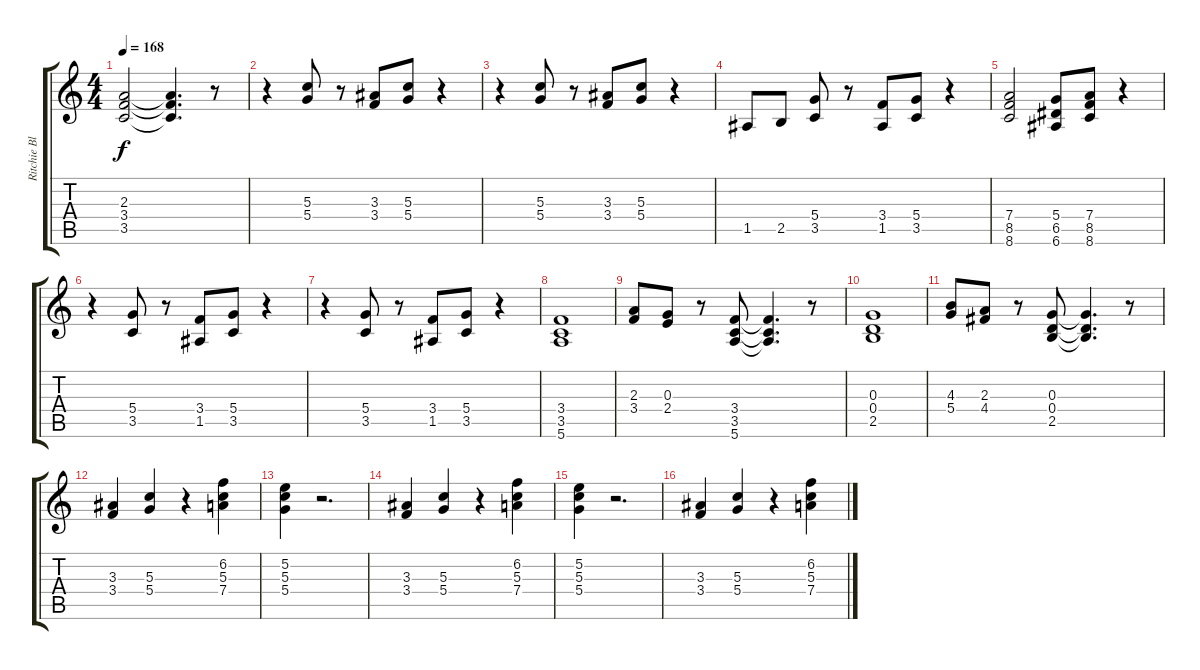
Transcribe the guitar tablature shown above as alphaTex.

\track ("Ritchie Blackmore" "Ritchie Bl") {instrument distortionguitar}
\staff {score tabs}
\tuning (E4 B3 G3 D3 A2 E2) {hide}
\ts (4 4)
\tempo 168
\clef g2
\ks c
(2.3 3.4 3.5).2{dy f} (2.3{t} 3.4{t} 3.5{t}).4{d} r.8 |
r.4 (5.3 5.4).8 r.8 (3.3 3.4).8 (5.3 5.4).8 r.4 |
r.4 (5.3 5.4).8 r.8 (3.3 3.4).8 (5.3 5.4).8 r.4 |
1.5.8 2.5.8 (5.4 3.5).8 r.8 (3.4 1.5).8 (5.4 3.5).8 r.4 |
(7.4 8.5 8.6).2 (5.4 6.5 6.6).8 (7.4 8.5 8.6).8 r.4 |
r.4 (5.4 3.5).8 r.8 (3.4 1.5).8 (5.4 3.5).8 r.4 |
r.4 (5.4 3.5).8 r.8 (3.4 1.5).8 (5.4 3.5).8 r.4 |
(3.4 3.5 5.6).1 |
(2.3 3.4).8 (0.3 2.4).8 r.8 (3.4 3.5 5.6).8 (3.4{t} 3.5{t} 5.6{t}).4{d} r.8 |
(0.3 0.4 2.5).1 |
(4.3 5.4).8 (2.3 4.4).8 r.8 (0.3 0.4 2.5).8 (0.3{t} 0.4{t} 2.5{t}).4{d} r.8 |
(3.3 3.4).4 (5.3 5.4).4 r.4 (6.2 5.3 7.4).4 |
(5.2 5.3 5.4).4 r.2{d} |
(3.3 3.4).4 (5.3 5.4).4 r.4 (6.2 5.3 7.4).4 |
(5.2 5.3 5.4).4 r.2{d} |
(3.3 3.4).4 (5.3 5.4).4 r.4 (6.2 5.3 7.4).4
